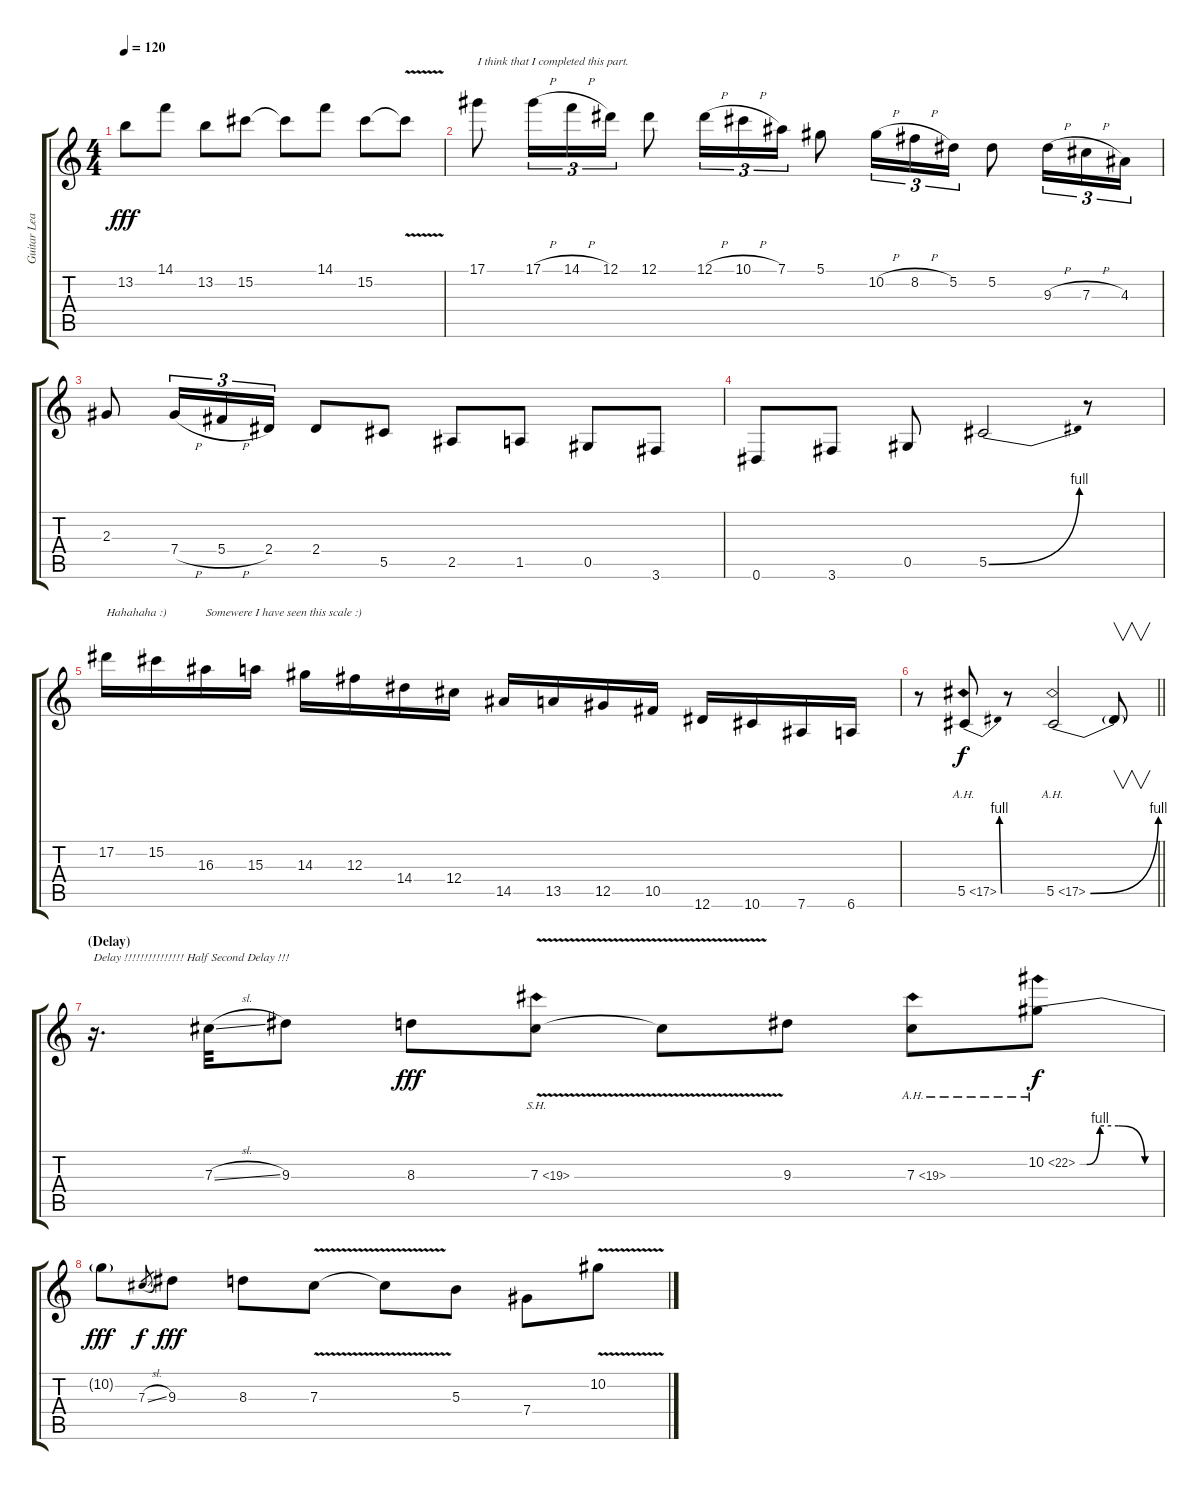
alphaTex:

\track ("Guitar Lead 1" "Guitar Lea") {instrument distortionguitar}
\staff {score tabs}
\tuning (Eb4 Bb3 Gb3 Db3 Ab2 Eb2) {hide}
\ts (4 4)
\tempo 120
\clef g2
\ks c
13.2{t}.8{dy fff} 14.1.8 13.2.8 15.2.8 15.2{t}.8 14.1.8 15.2.8 15.2{v t}.8 |
17.1.8{txt "I think that I completed this part."} 17.1{h}.16{tu (3 2)} 14.1{h}.16{tu (3 2)} 12.1.16{tu (3 2)} 12.1.8 12.1{h}.16{tu (3 2)} 10.1{h}.16{tu (3 2)} 7.1.16{tu (3 2)} 5.1.8 10.2{h}.16{tu (3 2)} 8.2{h}.16{tu (3 2)} 5.2.16{tu (3 2)} 5.2.8 9.3{h}.16{tu (3 2)} 7.3{h}.16{tu (3 2)} 4.3.16{tu (3 2)} |
2.3.8 7.4{h}.16{tu (3 2)} 5.4{h}.16{tu (3 2)} 2.4.16{tu (3 2)} 2.4.8 5.5.8 2.5.8 1.5.8 0.5.8 3.6.8 |
0.6.8 3.6.8 0.5.8 5.5{be (bend 0 0 60 4)}.2 r.8 |
17.2.16{txt "Hahahaha :)"} 15.2.16 16.3.16{txt "Somewere I have seen this scale :)"} 15.3.16 14.3.16 12.3.16 14.4.16 12.4.16 14.5.16 13.5.16 12.5.16 10.5.16 12.6.16 10.6.16 7.6.16 6.6.16 |
\barLineRight lightlight
r.8 5.5{be (bend 0 0 60 4) ah 12}.8{dy f} r.8 5.5{be (bend 0 0 60 4) ah 12}.2 5.5{t}.8{v} |
\section ("" "(Delay)")
r.16{d txt "Delay !!!!!!!!!!!!!!! Half Second Delay !!!"} 7.3{sl}.32 9.3.8 8.3.8{dy fff} 7.3{sh 12 v}.8 7.3{t}.8 9.3.8 7.3{ah 12}.8 10.2{be (custom 0 0 5 0 15 4 29 4 49 0 60 0) ah 12}.8{dy f} |
10.2{t}.8{dy fff} 7.3{sl}.8{gr dy f} 9.3.8{dy fff} 8.3.8 7.3{v}.8 7.3{t}.8 5.3.8 7.4.8 10.2{v}.8
